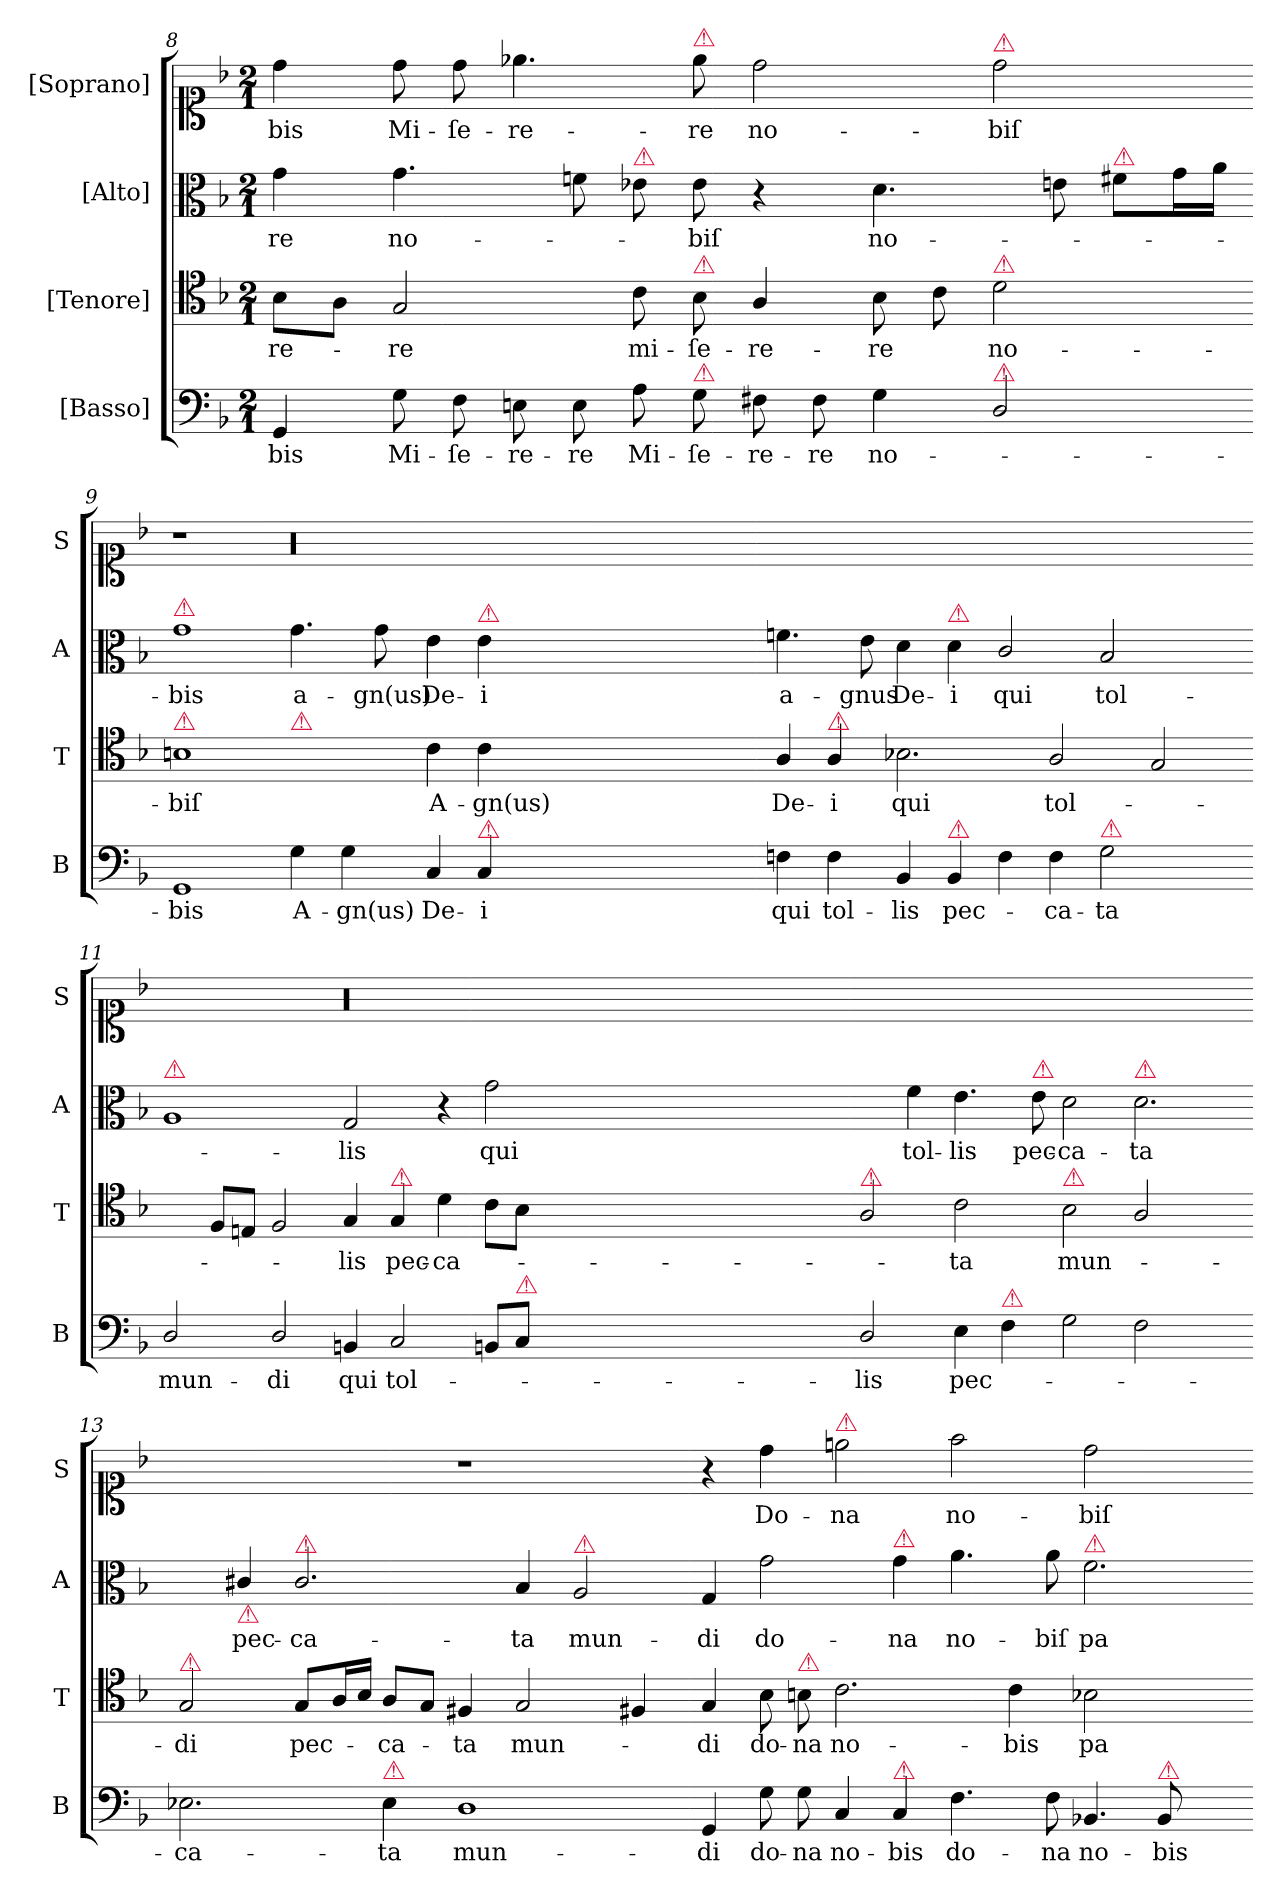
**kern	**text	**kern	**text	**kern	**text	**kern	**text
*part4	*part4	*part3	*part3	*part2	*part2	*part1	*part1
*staff4	*staff4	*staff3	*staff3	*staff2	*staff2	*staff1	*staff1
*I"[Basso]	*	*I"[Tenore]	*	*I"[Alto]	*	*I"[Soprano]	*
*I'B	*	*I'T	*	*I'A	*	*I'S	*
*clefF4	*	*clefC4	*	*clefC3	*	*clefC1	*
*k[b-]	*	*k[b-]	*	*k[b-]	*	*k[b-]	*
*M2/1	*	*M2/1	*	*M2/1	*	*M2/1	*
=8	=8	=8	=8	=8	=8	=8	=8
!	!	!	!	!	!LO:LY:i	!	!
4GG/	-bis	8B-\L	-re-	4g\	-re	4dd\	-bis
.	.	8A\J	.	.	.	.	.
!	!	!	!	!	!LO:LY:i	!	!
8G\	Mi-	2G/	-re	4.g\	no-	8dd\	Mi-
8F\	-ſe-	.	.	.	.	8dd\	-ſe-
8En\	-re-	.	.	.	.	4.ee-\	-re-
8E\	-re	.	.	8fn\	.	.	.
!	!	!	!	!LO:TX:a:color=crimson:t=⚠	!	!	!
!	!LO:LY:i	!	!LO:LY:i	!	!	!	!
8A\	Mi-	8c\	mi-	8e-X\	.	.	.
!	!	!	!	!	!	!LO:TX:a:color=crimson:t=⚠	!
!	!	!LO:TX:a:color=crimson:t=⚠	!	!	!	!	!
!LO:TX:a:color=crimson:t=⚠	!	!	!	!	!	!	!
!	!LO:LY:i	!	!LO:LY:i	!	!LO:LY:i	!	!
8G\	-ſe-	8B-\	-ſe-	8e-\	-biſ	8ee-\	-re
!	!LO:LY:i	!	!LO:LY:i	!	!	!	!
8F#X\	-re-	4A/	-re-	4r	.	2dd\	no-
!	!LO:LY:i	!	!	!	!	!	!
8F#\	-re	.	.	.	.	.	.
!	!	!	!LO:LY:i	!	!	!	!
4G\	no-	8B-\	-re	4.d\	no-	.	.
.	.	8c\	.	.	.	.	.
!	!	!	!	!	!	!LO:TX:a:color=crimson:t=⚠	!
!	!	!LO:TX:a:color=crimson:t=⚠	!	!	!	!	!
!LO:TX:a:color=crimson:t=⚠	!	!	!	!	!	!	!
2D/	.	2d\	no-	.	.	2dd\	-biſ
.	.	.	.	8en\	.	.	.
!	!	!	!	!LO:TX:a:color=crimson:t=⚠	!	!	!
.	.	.	.	8f#X\L	.	.	.
.	.	.	.	16g\L	.	.	.
.	.	.	.	16a\JJ	.	.	.
=9-	=9-	=9-	=9-	=9-	=9-	=9-	=9-
!	!	!	!	!LO:TX:a:color=crimson:t=⚠	!	!	!
!	!	!LO:TX:a:color=crimson:t=⚠	!	!	!	!	!
1GG	-bis	1Bn	-biſ	1g	-bis	1r	.
!	!	!LO:TX:a:color=crimson:t=⚠	!	!	!	!	!
4G\	A-	2ryy	.	4.g\	a-	00r	.
4G\	-gn(us)	.	.	.	.	.	.
.	.	.	.	8g\	-gn(us)	.	.
4C/	De-	4c\	A-	4e\	De-	.	.
!	!	!	!	!LO:TX:a:color=crimson:t=⚠	!	!	!
!LO:TX:a:color=crimson:t=⚠	!	!	!	!	!	!	!
4C/	-i	4c\	-gn(us)	4e\	-i	.	.
0.ryy	.	0.ryy	.	0.ryy	.	.	.
=10-	=10-	=10-	=10-	=10-	=10-	=10-	=10-
!	!	!	!	!	!LO:LY:i	!	!
4Fn\	qui	4A/	De-	4.fn\	a-	0ryy	.
!	!	!LO:TX:a:color=crimson:t=⚠	!	!	!	!	!
4F\	tol-	4A/	-i	.	.	.	.
!	!	!	!	!	!LO:LY:i	!	!
.	.	.	.	8e\	-gnus	.	.
!	!	!	!	!	!LO:LY:i	!	!
4BB-/	-lis	2.B-X\	qui	4d\	De-	.	.
!	!	!	!	!LO:TX:a:color=crimson:t=⚠	!	!	!
!LO:TX:a:color=crimson:t=⚠	!	!	!	!	!	!	!
!	!	!	!	!	!LO:LY:i	!	!
4BB-/	pec-	.	.	4d\	-i	.	.
4F\	.	.	.	2c/	qui	.	.
4F\	-ca-	2A/	tol-	.	.	.	.
!LO:TX:a:color=crimson:t=⚠	!	!	!	!	!	!	!
2G\	-ta	.	.	2B-/	tol-	.	.
.	.	2G/	.	.	.	.	.
4ryy	.	.	.	4ryy	.	4ryy	.
=11-	=11-	=11-	=11-	=11-	=11-	=11-	=11-
!	!	!	!	!LO:TX:a:color=crimson:t=⚠	!	!	!
2D/	mun-	4ryy	.	1A	.	1ryy	.
.	.	8F/L	.	.	.	.	.
.	.	8En/J	.	.	.	.	.
2D/	-di	2F/	.	.	.	.	.
4BBn/	qui	4G/	-lis	2G/	-lis	00r	.
!	!	!LO:TX:a:color=crimson:t=⚠	!	!	!	!	!
2C/	tol-	4G/	pec-	.	.	.	.
.	.	4d\	-ca-	4r	.	.	.
!	!	!	!	!	!LO:LY:i	!	!
8BBn/L	.	8c\L	.	2g\	qui	.	.
!LO:TX:a:color=crimson:t=⚠	!	!	!	!	!	!	!
8C/J	.	8B-\J	.	.	.	.	.
0.ryy	.	0.ryy	.	.	.	.	.
.	.	.	.	0ryy	.	.	.
.	.	.	.	2.ryy	.	.	.
=12-	=12-	=12-	=12-	=12-	=12-	=12-	=12-
!	!	!LO:TX:a:color=crimson:t=⚠	!	!	!	!	!
2D/	-lis	2A/	.	4ryy	.	0ryy	.
!	!	!	!	!	!LO:LY:i	!	!
.	.	.	.	4f\	tol-	.	.
!	!	!	!	!	!LO:LY:i	!	!
4E\	pec-	2c\	ta	4.e\	-lis	.	.
!LO:TX:a:color=crimson:t=⚠	!	!	!	!	!	!	!
4F\	.	.	.	.	.	.	.
!	!	!	!	!LO:TX:a:color=crimson:t=⚠	!	!	!
.	.	.	.	8e\	pec-	.	.
!	!	!LO:TX:a:color=crimson:t=⚠	!	!	!	!	!
2G\	.	2B-\	mun-	2d\	-ca-	.	.
!	!	!	!	!LO:TX:a:color=crimson:t=⚠	!	!	!
2F\	.	2A/	.	2.d\	-ta	.	.
4ryy	.	4ryy	.	.	.	4ryy	.
=13-	=13-	=13-	=13-	=13-	=13-	=13-	=13-
!	!	!LO:TX:a:color=crimson:t=⚠	!	!	!	!	!
2.E-X\	-ca-	2G/	-di	4ryy	.	1ryy	.
!	!	!	!	!LO:TX:b:color=crimson:t=⚠	!	!	!
!	!	!	!	!	!LO:LY:i	!	!
.	.	.	.	4c#X/	pec-	.	.
!	!	!	!	!LO:TX:a:color=crimson:t=⚠	!	!	!
!	!	!	!LO:LY:i	!	!LO:LY:i	!	!
.	.	8G/L	pec-	2.c#/	-ca-	.	.
.	.	16A/L	.	.	.	.	.
.	.	16B-/JJ	.	.	.	.	.
!LO:TX:a:color=crimson:t=⚠	!	!	!	!	!	!	!
!	!	!	!LO:LY:i	!	!	!	!
4E-\	-ta	8A/L	-ca-	.	.	.	.
.	.	8G/J	.	.	.	.	.
!	!	!	!LO:LY:i	!	!	!	!
1D	mun-	4F#X/	-ta	.	.	1r	.
!	!	!	!LO:LY:i	!	!LO:LY:i	!	!
.	.	2G/	mun-	4B-/	-ta	.	.
!	!	!	!	!LO:TX:a:color=crimson:t=⚠	!	!	!
.	.	.	.	2A/	mun-	.	.
.	.	4F#X/	.	.	.	.	.
=14-	=14-	=14-	=14-	=14-	=14-	=14-	=14-
!	!	!	!LO:LY:i	!	!	!	!
4GG/	-di	4G/	-di	4G/	-di	4r	.
8G\	do-	8B-\	do-	2g\	do-	4dd\	Do-
!	!	!LO:TX:a:color=crimson:t=⚠	!	!	!	!	!
8G\	-na	8Bn\	-na	.	.	.	.
!	!	!	!	!	!	!LO:TX:a:color=crimson:t=⚠	!
4C/	no-	2.c\	no-	.	.	2een\	-na
!	!	!	!	!LO:TX:a:color=crimson:t=⚠	!	!	!
!LO:TX:a:color=crimson:t=⚠	!	!	!	!	!	!	!
4C/	-bis	.	.	4g\	-na	.	.
4.F\	do-	.	.	4.a\	no-	2ff\	no-
.	.	4c\	-bis	.	.	.	.
8F\	-na	.	.	8a\	-biſ	.	.
!	!	!	!	!LO:TX:a:color=crimson:t=⚠	!	!	!
4.BB-X/	no-	2B-X\	pa-	2.f\	pa-	2dd\	-biſ
!LO:TX:a:color=crimson:t=⚠	!	!	!	!	!	!	!
8BB-/	-bis	.	.	.	.	.	.
4ryy	.	4ryy	.	.	.	4ryy	.
=-	=-	=-	=-	=-	=-	=-	=-
*-	*-	*-	*-	*-	*-	*-	*-
